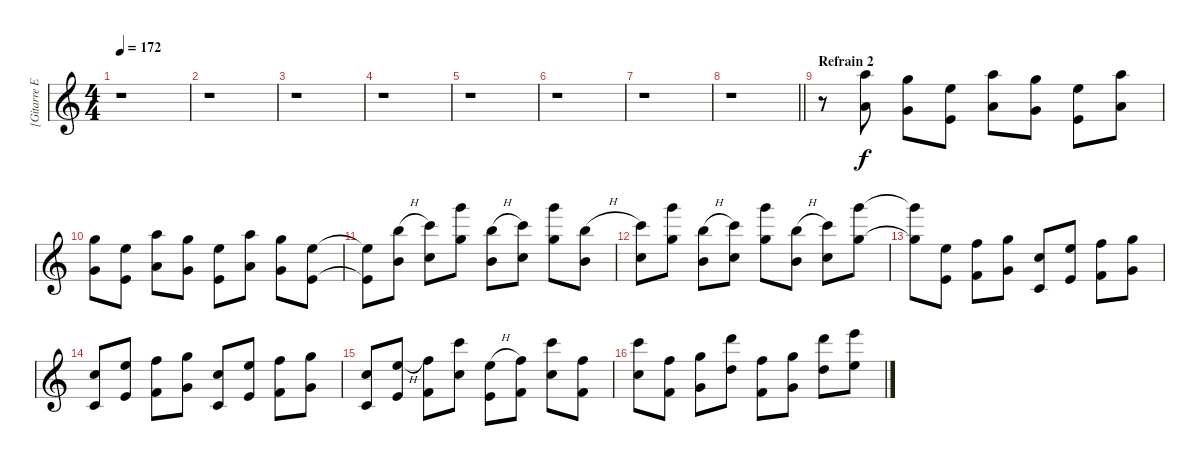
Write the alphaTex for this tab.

\track ("[Gitarre Effekt I]" "[Gitarre E") {instrument overdrivenguitar}
\staff {score}
\tuning (E4 B3 G3 D3 A2 E2) {hide}
\ts (4 4)
\tempo 172
\clef g2
\ks c
r.1{dy f} |
r.1 |
r.1 |
r.1 |
r.1 |
r.1 |
r.1 |
\barLineRight lightlight
r.1 |
\section ("" "Refrain 2")
r.8 (10.2 7.4).8 (8.2 5.4).8 (9.3 7.5).8 (10.2 7.4).8 (8.2 5.4).8 (9.3 7.5).8 (10.2 7.4).8 |
(8.2 5.4).8 (9.3 7.5).8 (10.2 7.4).8 (8.2 5.4).8 (9.3 7.5).8 (10.2 7.4).8 (8.2 5.4).8 (9.3 7.5).8 |
(9.3{t} 7.5{t}).8 (12.2{h} 9.4).8 (13.2 10.4).8 (15.1 12.3).8 (12.2{h} 9.4).8 (13.2 10.4).8 (15.1 12.3).8 (12.2{h} 9.4).8 |
(13.2 10.4).8 (15.1 12.3).8 (12.2{h} 9.4).8 (13.2 10.4).8 (15.1 12.3).8 (12.2{h} 9.4).8 (13.2 10.4).8 (15.1 12.3).8 |
(15.1{t} 12.3{t}).8 (9.3 7.5).8 (10.3 8.5).8 (8.2 5.4).8 (10.4 8.6).8 (9.3 7.5).8 (10.3 8.5).8 (8.2 5.4).8 |
(10.4 8.6).8 (9.3 7.5).8 (10.3 8.5).8 (8.2 5.4).8 (10.4 8.6).8 (9.3 7.5).8 (10.3 8.5).8 (8.2 5.4).8 |
(10.4 8.6).8 (9.3{h} 7.5).8 (10.3 8.5).8 (8.1 10.4).8 (9.3{h} 7.5).8 (10.3 8.5).8 (8.1 10.4).8 (10.3 8.5).8 |
(8.1 10.4).8 (10.3 8.5).8 (8.2 10.5).8 (10.1 12.4).8 (10.3 8.5).8 (8.2 10.5).8 (10.1 12.4).8 (12.1 14.4).8
